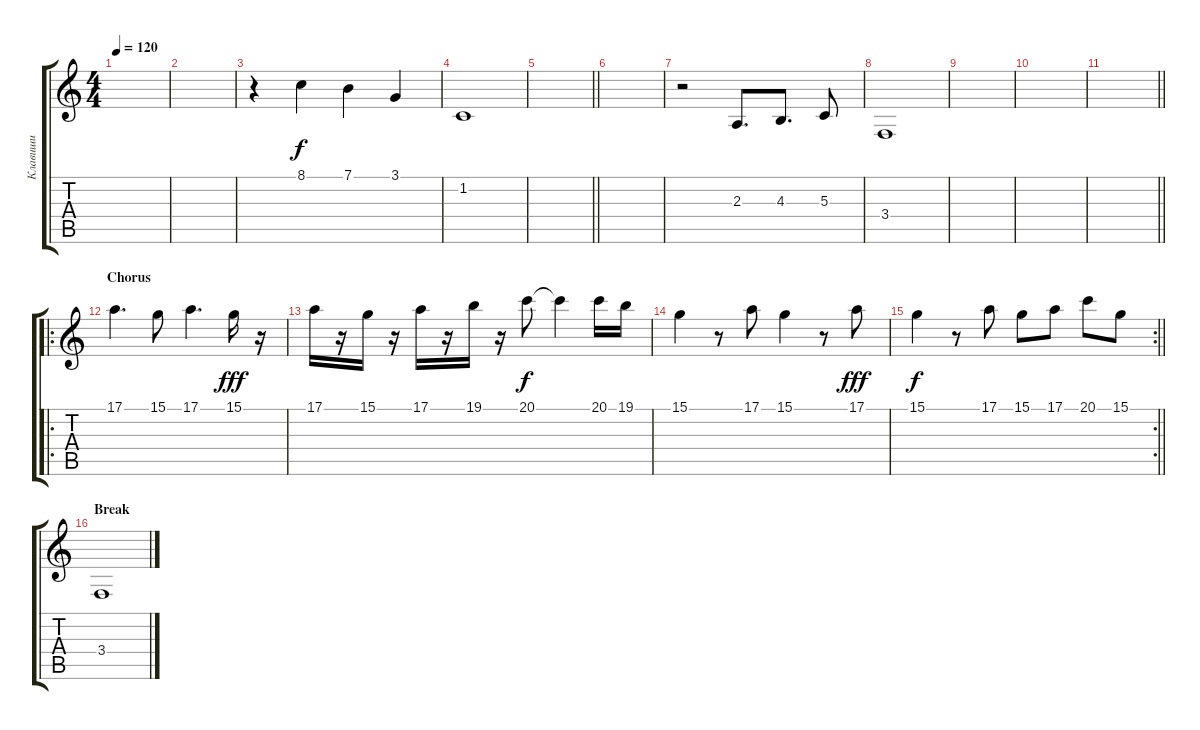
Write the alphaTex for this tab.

\track ("Клавиши" "Клавиши") {instrument stringensemble1}
\staff {score tabs}
\tuning (E4 B3 G3 D3 A2 E2) {hide}
\ts (4 4)
\tempo 120
\clef g2
\ks c
|
|
r.4 8.1.4 7.1.4 3.1.4 |
1.2.1 |
\barLineRight lightlight
|
|
r.2 2.3.8{d} 4.3.8{d} 5.3.8 |
3.4.1 |
|
|
\barLineRight lightlight
|
\ro
\section ("" "Chorus")
17.1.4{d} 15.1.8 17.1.4{d} 15.1.16{dy fff} r.16 |
17.1.16 r.16 15.1.16 r.16 17.1.16 r.16 19.1.16 r.16 20.1.8{dy f} 20.1{t}.4 20.1.16 19.1.16 |
15.1.4 r.8 17.1.8 15.1.4 r.8 17.1.8{dy fff} |
\rc 2
\barLineRight lightlight
15.1.4{dy f} r.8 17.1.8 15.1.8 17.1.8 20.1.8 15.1.8 |
\section ("" "Break")
3.4.1
